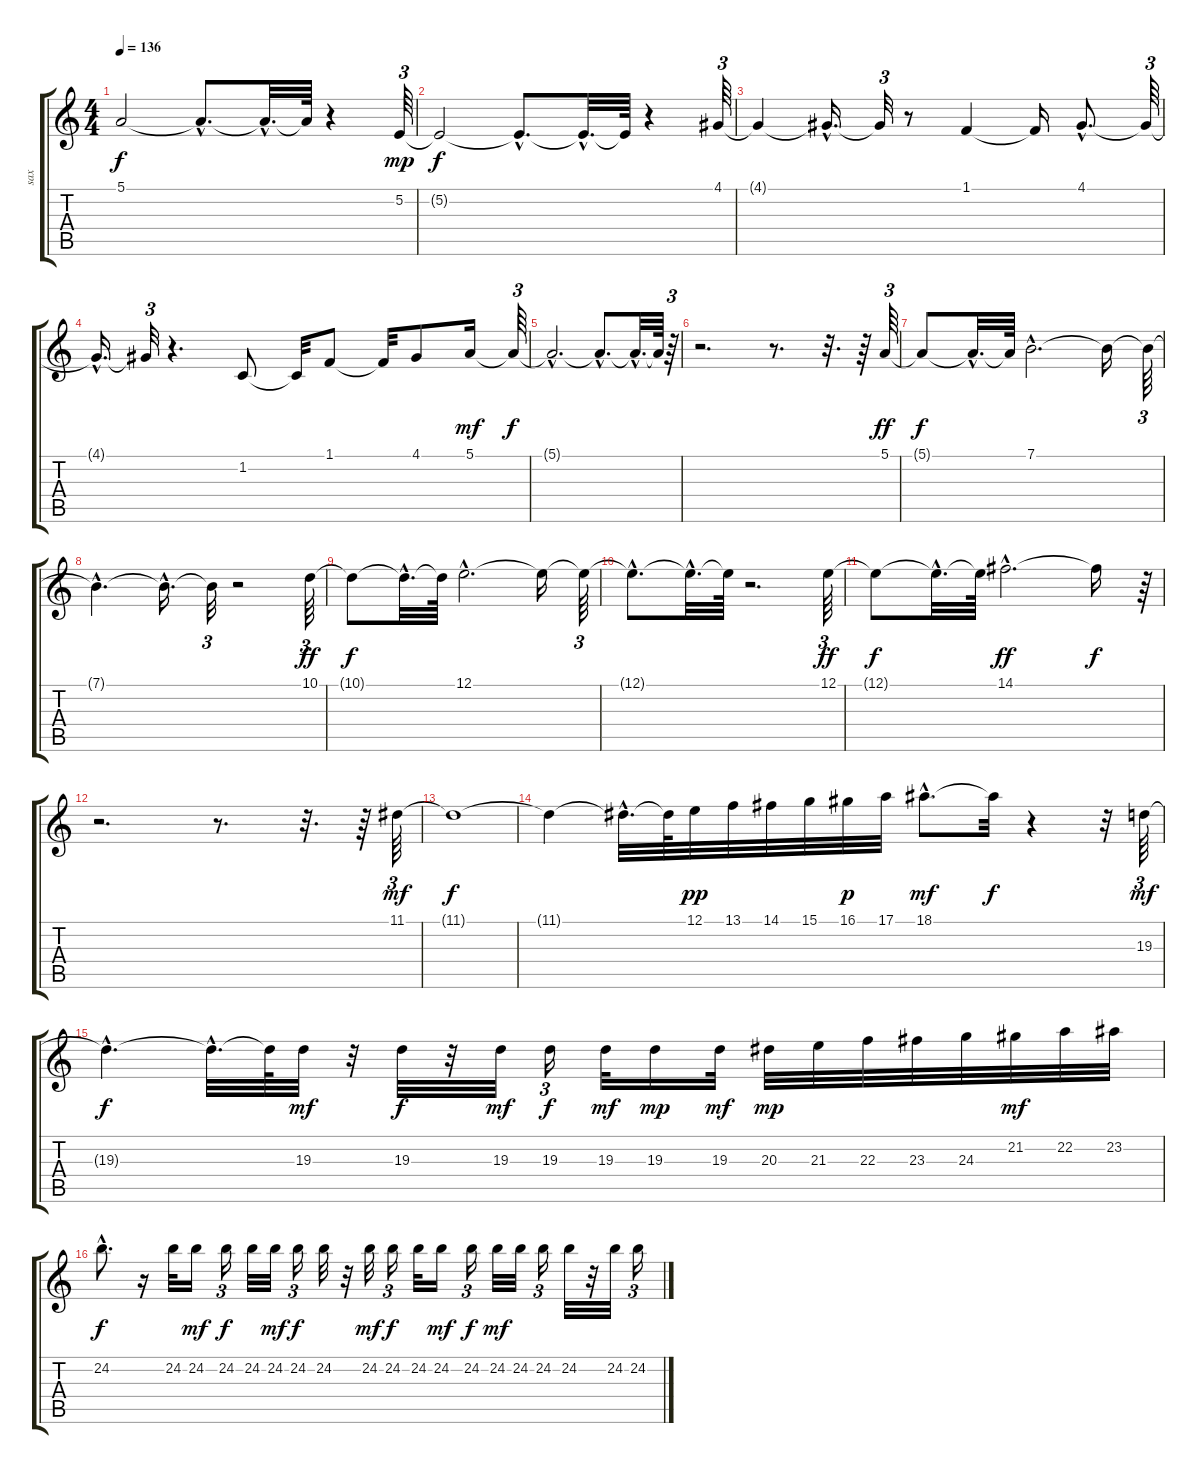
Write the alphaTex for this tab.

\track ("sax     " "sax     ") {instrument sopranosax}
\staff {score tabs}
\tuning (E4 B3 G3 D3 A2 E2) {hide}
\ts (4 4)
\tempo 136
\clef g2
\ks c
5.1{t}.2{dy f} 5.1{hac t}.8{d} 5.1{hac t}.32{d} 5.1{t}.64 r.4 5.2.64{tu (3 2) dy mp volume 14} |
5.2{t}.2{dy f} 5.2{hac t}.8{d} 5.2{hac t}.32{d} 5.2{t}.64 r.4 4.1.64{tu (3 2)} |
4.1{t}.4 4.1{hac t}.16{d} 4.1{t}.32{tu (3 2)} r.8 1.1.4 1.1{t}.16 4.1{hac}.8{d} 4.1{t}.64{tu (3 2)} |
4.1{hac t}.16{d} 4.1{t}.32{tu (3 2)} r.4{d} 1.2.8 1.2{t}.32 1.1.8 1.1{t}.32 4.1.8 5.1.16{dy mf} 5.1{t}.64{tu (3 2) dy f} |
5.1{hac t}.2{d} 5.1{hac t}.8{d} 5.1{hac t}.32{d} 5.1{t}.64 r.64{tu (3 2)} |
r.2{d} r.8{d} r.32{d} r.64 5.1.64{tu (3 2) dy ff volume 14} |
5.1{t}.8{dy f} 5.1{hac t}.32{d} 5.1{t}.64 7.1{hac}.2{d} 7.1{t}.16 7.1{t}.64{tu (3 2)} |
7.1{hac t}.4{d} 7.1{hac t}.16{d} 7.1{t}.32{tu (3 2)} r.2 10.1.64{tu (3 2) dy ff} |
10.1{t}.8{dy f} 10.1{hac t}.32{d} 10.1{t}.64 12.1{hac}.2{d} 12.1{t}.16 12.1{t}.64{tu (3 2)} |
12.1{hac t}.8{d} 12.1{hac t}.32{d} 12.1{t}.64 r.2{d} 12.1.64{tu (3 2) dy ff} |
12.1{t}.8{dy f} 12.1{hac t}.32{d} 12.1{t}.64 14.1{hac}.2{d dy ff} 14.1{t}.16{dy f} r.64{tu (3 2)} |
r.2{d} r.8{d} r.32{d} r.64 11.1.64{tu (3 2) dy mf volume 16} |
11.1{t}.1{dy f} |
11.1{t}.4 11.1{hac t}.32{d} 11.1{t}.64 12.1.32{dy pp} 13.1.32 14.1.32 15.1.32 16.1.32{dy p} 17.1.32 18.1{hac}.8{d dy mf} 18.1{t}.32{dy f} r.4 r.32 19.3.64{tu (3 2) dy mf} |
19.3{hac t}.4{d dy f} 19.3{hac t}.32{d} 19.3{t}.64 19.3.32{dy mf} r.32 19.3.32{dy f} r.32 19.3.32{dy mf} 19.3.16{tu (3 2) dy f} 19.3.32{dy mf} 19.3.16{dy mp} 19.3.32{dy mf} 20.3.32{dy mp} 21.3.32 22.3.32 23.3.32 24.3.32 21.2.32{dy mf} 22.2.32 23.2.32 |
24.2{hac}.8{d dy f} r.16 24.2.32{volume 16} 24.2.16{dy mf volume 16} 24.2.16{tu (3 2) dy f volume 16} 24.2.32{volume 16} 24.2.32{dy mf volume 16} 24.2.16{tu (3 2) dy f volume 15} 24.2.32{volume 15} r.32 24.2.32{dy mf volume 15} 24.2.16{tu (3 2) dy f volume 15} 24.2.32{volume 14} 24.2.16{dy mf volume 14} 24.2.16{tu (3 2) dy f volume 14} 24.2.32{dy mf volume 14} 24.2.32{volume 14} 24.2.16{tu (3 2) volume 14} 24.2.32{volume 13} r.32 24.2.32{volume 13} 24.2.16{tu (3 2)}
